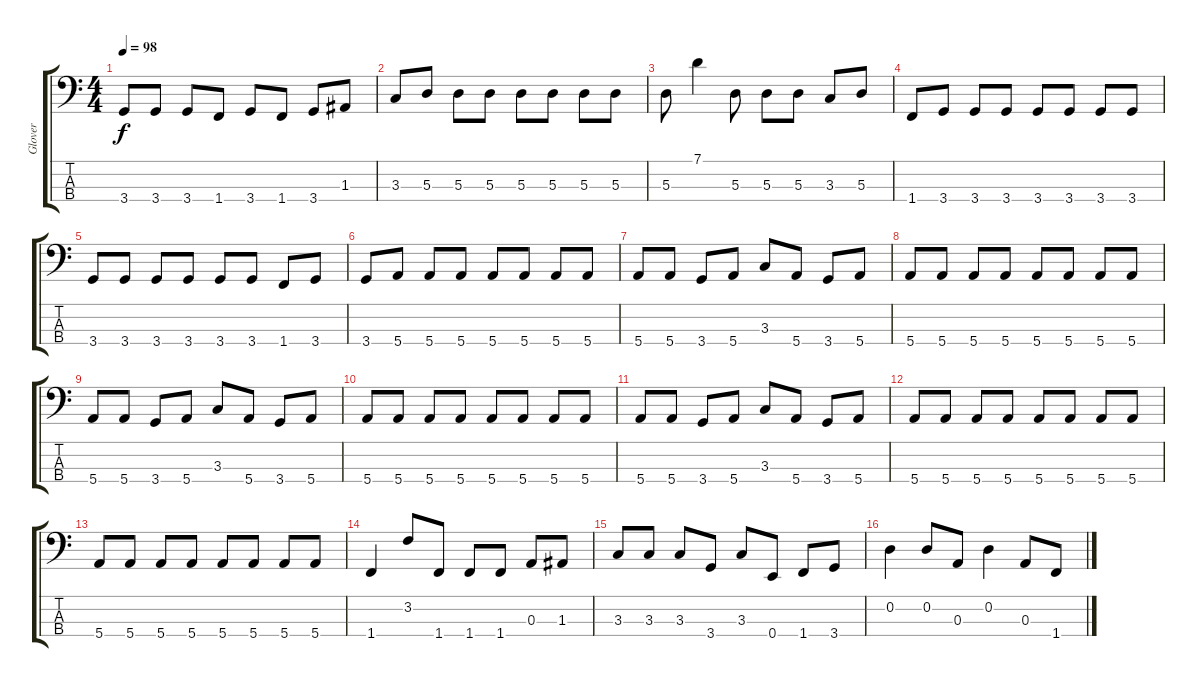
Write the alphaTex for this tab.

\track ("Glover" "Glover") {instrument electricbasspick}
\staff {score tabs}
\tuning (G2 D2 A1 E1) {hide}
\ts (4 4)
\tempo 98
\clef f4
\ks c
3.4.8{dy f} 3.4.8 3.4.8 1.4.8 3.4.8 1.4.8 3.4.8 1.3.8 |
3.3.8 5.3.8 5.3.8 5.3.8 5.3.8 5.3.8 5.3.8 5.3.8 |
5.3.8 7.1.4 5.3.8 5.3.8 5.3.8 3.3.8 5.3.8 |
1.4.8 3.4.8 3.4.8 3.4.8 3.4.8 3.4.8 3.4.8 3.4.8 |
3.4.8 3.4.8 3.4.8 3.4.8 3.4.8 3.4.8 1.4.8 3.4.8 |
3.4.8 5.4.8 5.4.8 5.4.8 5.4.8 5.4.8 5.4.8 5.4.8 |
5.4.8 5.4.8 3.4.8 5.4.8 3.3.8 5.4.8 3.4.8 5.4.8 |
5.4.8 5.4.8 5.4.8 5.4.8 5.4.8 5.4.8 5.4.8 5.4.8 |
5.4.8 5.4.8 3.4.8 5.4.8 3.3.8 5.4.8 3.4.8 5.4.8 |
5.4.8 5.4.8 5.4.8 5.4.8 5.4.8 5.4.8 5.4.8 5.4.8 |
5.4.8 5.4.8 3.4.8 5.4.8 3.3.8 5.4.8 3.4.8 5.4.8 |
5.4.8 5.4.8 5.4.8 5.4.8 5.4.8 5.4.8 5.4.8 5.4.8 |
5.4.8 5.4.8 5.4.8 5.4.8 5.4.8 5.4.8 5.4.8 5.4.8 |
1.4.4 3.2.8 1.4.8 1.4.8 1.4.8 0.3.8 1.3.8 |
3.3.8 3.3.8 3.3.8 3.4.8 3.3.8 0.4.8 1.4.8 3.4.8 |
0.2.4 0.2.8 0.3.8 0.2.4 0.3.8 1.4.8
